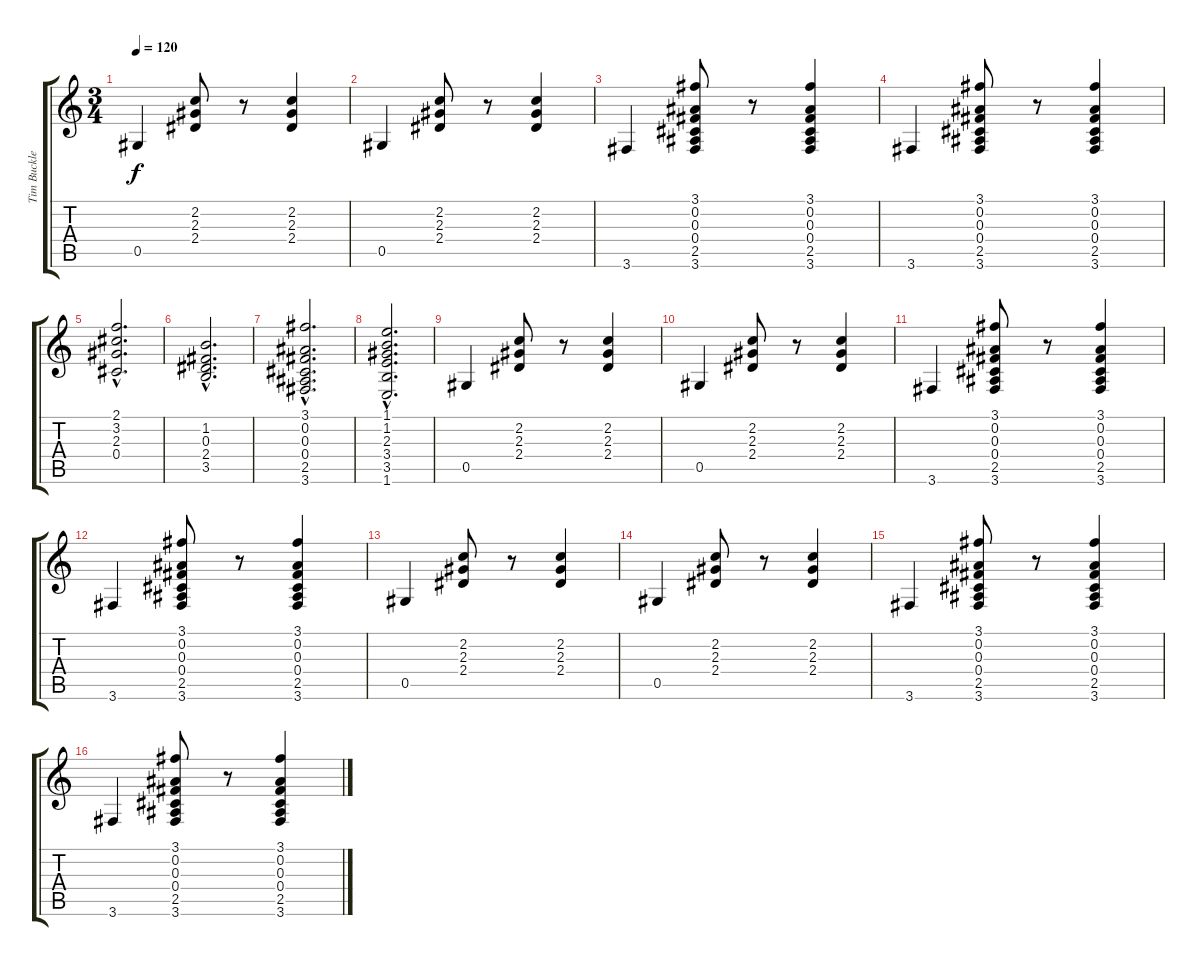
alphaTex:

\track ("Tim Buckley" "Tim Buckle") {instrument acousticguitarsteel}
\staff {score tabs}
\tuning (Eb4 Bb3 Gb3 Db3 Ab2 Eb2) {hide}
\ts (3 4)
\tempo 120
\clef g2
\ks c
0.5.4{dy f} (2.2 2.3 2.4).8 r.8 (2.2 2.3 2.4).4 |
0.5.4 (2.2 2.3 2.4).8 r.8 (2.2 2.3 2.4).4 |
3.6.4 (3.1 0.2 0.3 0.4 2.5 3.6).8 r.8 (3.1 0.2 0.3 0.4 2.5 3.6).4 |
3.6.4 (3.1 0.2 0.3 0.4 2.5 3.6).8 r.8 (3.1 0.2 0.3 0.4 2.5 3.6).4 |
(2.1{hac} 3.2{hac} 2.3{hac} 0.4{hac}).2{d} |
(1.2{hac} 0.3{hac} 2.4{hac} 3.5{hac}).2{d} |
(3.1{hac} 0.2{hac} 0.3{hac} 0.4{hac} 2.5{hac} 3.6{hac}).2{d} |
(1.1{hac} 1.2{hac} 2.3{hac} 3.4{hac} 3.5{hac} 1.6{hac}).2{d} |
0.5.4 (2.2 2.3 2.4).8 r.8 (2.2 2.3 2.4).4 |
0.5.4 (2.2 2.3 2.4).8 r.8 (2.2 2.3 2.4).4 |
3.6.4 (3.1 0.2 0.3 0.4 2.5 3.6).8 r.8 (3.1 0.2 0.3 0.4 2.5 3.6).4 |
3.6.4 (3.1 0.2 0.3 0.4 2.5 3.6).8 r.8 (3.1 0.2 0.3 0.4 2.5 3.6).4 |
0.5.4 (2.2 2.3 2.4).8 r.8 (2.2 2.3 2.4).4 |
0.5.4 (2.2 2.3 2.4).8 r.8 (2.2 2.3 2.4).4 |
3.6.4 (3.1 0.2 0.3 0.4 2.5 3.6).8 r.8 (3.1 0.2 0.3 0.4 2.5 3.6).4 |
3.6.4 (3.1 0.2 0.3 0.4 2.5 3.6).8 r.8 (3.1 0.2 0.3 0.4 2.5 3.6).4
